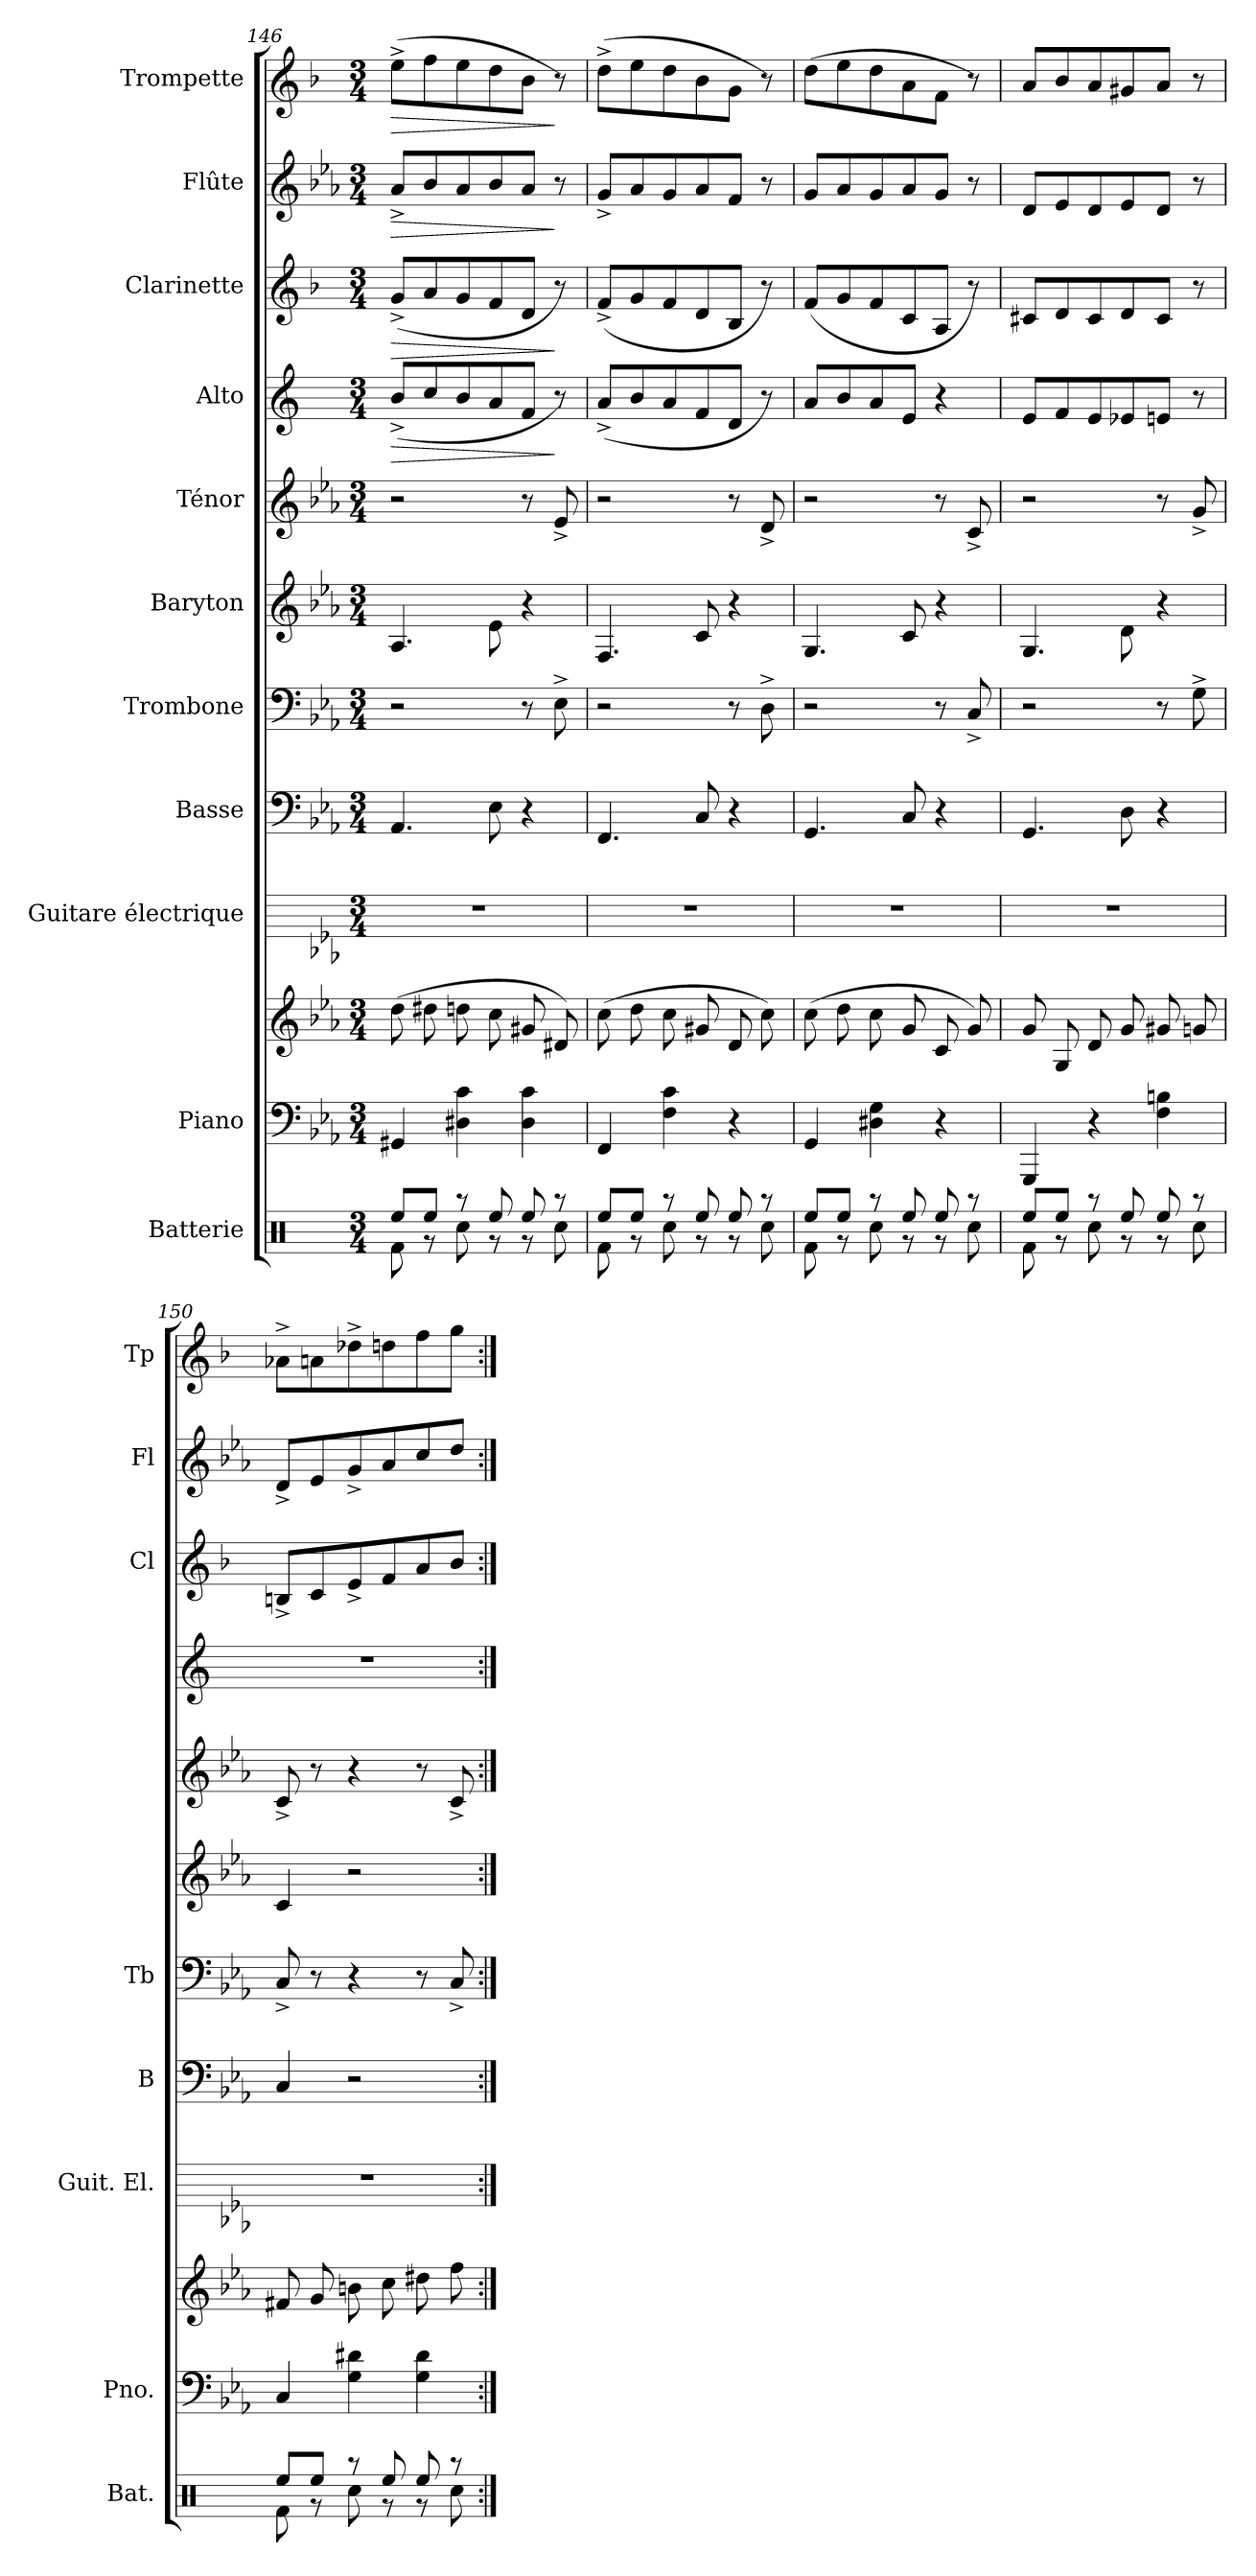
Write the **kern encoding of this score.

**kern	**kern	**kern	**kern	**kern	**kern	**kern	**kern	**kern	**dynam	**kern	**dynam	**kern	**dynam	**kern	**dynam
*part11	*part10	*part10	*part9	*part8	*part7	*part6	*part5	*part4	*part4	*part3	*part3	*part2	*part2	*part1	*part1
*staff12	*staff11	*staff10	*staff9	*staff8	*staff7	*staff6	*staff5	*staff4	*staff4	*staff3	*staff3	*staff2	*staff2	*staff1	*staff1
*I"Batterie	*I"Piano	*	*I"Guitare électrique	*I"Basse	*I"Trombone	*I"Baryton	*I"Ténor	*I"Alto	*	*I"Clarinette	*	*I"Flûte	*	*I"Trompette	*
*I'Bat.	*I'Pno.	*	*I'Guit. El.	*I'B	*I'Tb	*	*	*	*	*I'Cl	*	*I'Fl	*	*I'Tp	*
*clefX	*clefF4	*clefG2	*	*clefF4	*clefF4	*clefG2	*clefG2	*clefG2	*	*clefG2	*	*clefG2	*	*clefG2	*
*	*	*	*	*ITrd7c12	*	*ITrd12c21	*ITrd8c14	*ITrd5c9	*	*ITrd1c2	*	*	*	*ITrd1c2	*
*k[]	*k[b-e-a-]	*k[b-e-a-]	*k[b-e-a-]	*k[b-e-a-]	*k[b-e-a-]	*k[b-e-a-]	*k[b-e-a-]	*k[b-e-a-]	*	*k[b-e-a-]	*	*k[b-e-a-]	*	*k[b-e-a-]	*
*M3/4	*M3/4	*M3/4	*M3/4	*M3/4	*M3/4	*M3/4	*M3/4	*M3/4	*	*M3/4	*	*M3/4	*	*M3/4	*
=146	=146	=146	=146	=146	=146	=146	=146	=146	=146	=146	=146	=146	=146	=146	=146
*^	*	*	*	*	*	*	*	*	*	*	*	*	*	*	*
!	!	!	!	!	!	!	!	!	!	!LO:HP:b	!	!LO:HP:b	!	!LO:HP:b	!	!LO:HP:b
8Ree/L	8Rf\	4GG#X/	(>8dd\	2.r	4.AAA-/	2r	4.AA-/	2r	(<8d^/L	>	(<8f^/L	>	8a-^/L	>	(>8dd^\L	>
8Ree/J	8r	.	8dd#X\	.	.	.	.	.	8e-/	.	8g/	.	8b-/	.	8ee-\	.
8r	8Rcc\	4D#X\ 4c\	8ddn\	.	.	.	.	.	8d/	.	8f/	.	8a-/	.	8dd\	.
8Ree/	8r	.	8cc\	.	8EE-\	.	8E-\	.	8c/	.	8e-/	.	8b-/	.	8cc\	.
8Ree/	8r	4D#\ 4c\	8g#X/	.	4r	8r	4r	8r	8A-/J	.	8c/J	.	8a-/J	.	8a-\J	.
8r	8Rcc\	.	8d#X/)	.	.	8E-^\	.	8E-^/	8r)	]	8r)	]	8r	]	8r)	]
=147	=147	=147	=147	=147	=147	=147	=147	=147	=147	=147	=147	=147	=147	=147	=147	=147
8Ree/L	8Rf\	4FF/	(>8cc\	2.r	4.FFF/	2r	4.FF/	2r	(<8c^/L	.	(<8e-^/L	.	8g^/L	.	(>8cc^\L	.
8Ree/J	8r	.	8dd\	.	.	.	.	.	8d/	.	8f/	.	8a-/	.	8dd\	.
8r	8Rcc\	4F\ 4c\	8cc\	.	.	.	.	.	8c/	.	8e-/	.	8g/	.	8cc\	.
8Ree/	8r	.	8g#X/	.	8CC/	.	8C/	.	8A-/	.	8c/	.	8a-/	.	8a-\	.
8Ree/	8r	4r	8d/	.	4r	8r	4r	8r	8F/J	.	8A-/J	.	8f/J	.	8f\J	.
8r	8Rcc\	.	8cc\)	.	.	8D^\	.	8D^/	8r)	.	8r)	.	8r	.	8r)	.
=148	=148	=148	=148	=148	=148	=148	=148	=148	=148	=148	=148	=148	=148	=148	=148	=148
8Ree/L	8Rf\	4GG/	(>8cc\	2.r	4.GGG/	2r	4.GG/	2r	8c/L	.	(<8e-/L	.	8g/L	.	(>8cc\L	.
8Ree/J	8r	.	8dd\	.	.	.	.	.	8d/	.	8f/	.	8a-/	.	8dd\	.
8r	8Rcc\	4D#X\ 4G\	8cc\	.	.	.	.	.	8c/	.	8e-/	.	8g/	.	8cc\	.
8Ree/	8r	.	8g/	.	8CC/	.	8C/	.	8G/J	.	8B-/	.	8a-/	.	8g\	.
8Ree/	8r	4r	8c/	.	4r	8r	4r	8r	4r	.	8G/J	.	8g/J	.	8e-\J	.
8r	8Rcc\	.	8g/)	.	.	8C^/	.	8C^/	.	.	8r)	.	8r	.	8r)	.
!!LO:PB:g=z
=149	=149	=149	=149	=149	=149	=149	=149	=149	=149	=149	=149	=149	=149	=149	=149	=149
8Ree/L	8Rf\	4GGG/	8g/	2.r	4.GGG/	2r	4.GG/	2r	8G/L	.	8Bn/L	.	8d/L	.	8g/L	.
8Ree/J	8r	.	8G/	.	.	.	.	.	8A-/	.	8c/	.	8e-/	.	8a-/	.
8r	8Rcc\	4r	8d/	.	.	.	.	.	8G/	.	8B/	.	8d/	.	8g/	.
8Ree/	8r	.	8g/	.	8DD\	.	8D\	.	8G-X/	.	8c/	.	8e-/	.	8f#X/	.
8Ree/	8r	4F\ 4Bn\	8g#X/	.	4r	8r	4r	8r	8Gn/J	.	8B/J	.	8d/J	.	8g/J	.
8r	8Rcc\	.	8gn/	.	.	8G^\	.	8G^/	8r	.	8r	.	8r	.	8r	.
=150	=150	=150	=150	=150	=150	=150	=150	=150	=150	=150	=150	=150	=150	=150	=150	=150
8Ree/L	8Rf\	4C/	8f#X/	2.r	4CC/	8C^/	4C/	8C^/	2.r	.	8An^/L	.	8d^/L	.	8g-X^\L	.
8Ree/J	8r	.	8g/	.	.	8r	.	8r	.	.	8B-/	.	8e-/	.	8gn\	.
8r	8Rcc\	4G\ 4d#X\	8bn\	.	2r	4r	2r	4r	.	.	8d^/	.	8g^/	.	8cc-X^\	.
8Ree/	8r	.	8cc\	.	.	.	.	.	.	.	8e-/	.	8a-/	.	8ccn\	.
8Ree/	8r	4G\ 4d#\	8dd#X\	.	.	8r	.	8r	.	.	8g/	.	8cc/	.	8ee-\	.
8r	8Rcc\	.	8ff\	.	.	8C^/	.	8C^/	.	.	8a-/J	.	8dd/J	.	8ff\J	.
*v	*v	*	*	*	*	*	*	*	*	*	*	*	*	*	*	*
=:|!	=:|!	=:|!	=:|!	=:|!	=:|!	=:|!	=:|!	=:|!	=:|!	=:|!	=:|!	=:|!	=:|!	=:|!	=:|!
*-	*-	*-	*-	*-	*-	*-	*-	*-	*-	*-	*-	*-	*-	*-	*-
